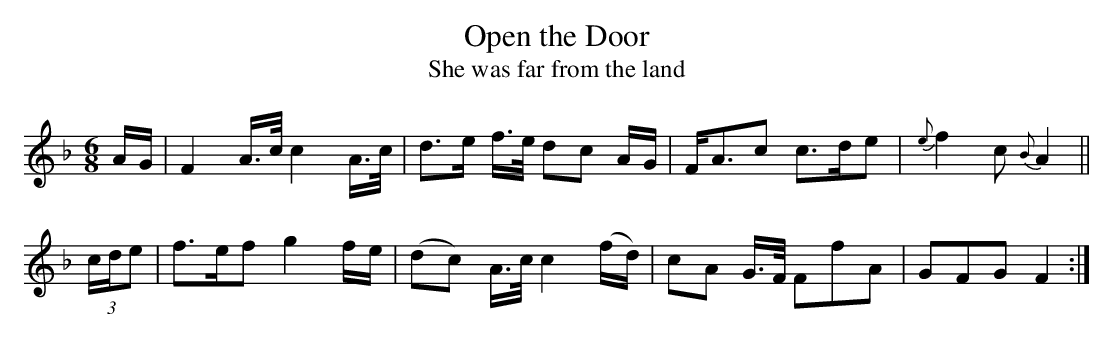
X:1
T:Open the Door
T:She was far from the land
M:6/8
L:1/8
K:F
A/G/|F2 A/>c/ c2 A/>c/|d>e f/>e/ dc A/G/|F<Ac c>de|{e}f2 c {B}A2||
(3c/d/e|f>ef g2 f/e/|(dc) A/>c/ c2 (f/d/)|cA G/>F/ FfA|GFG F2:|
